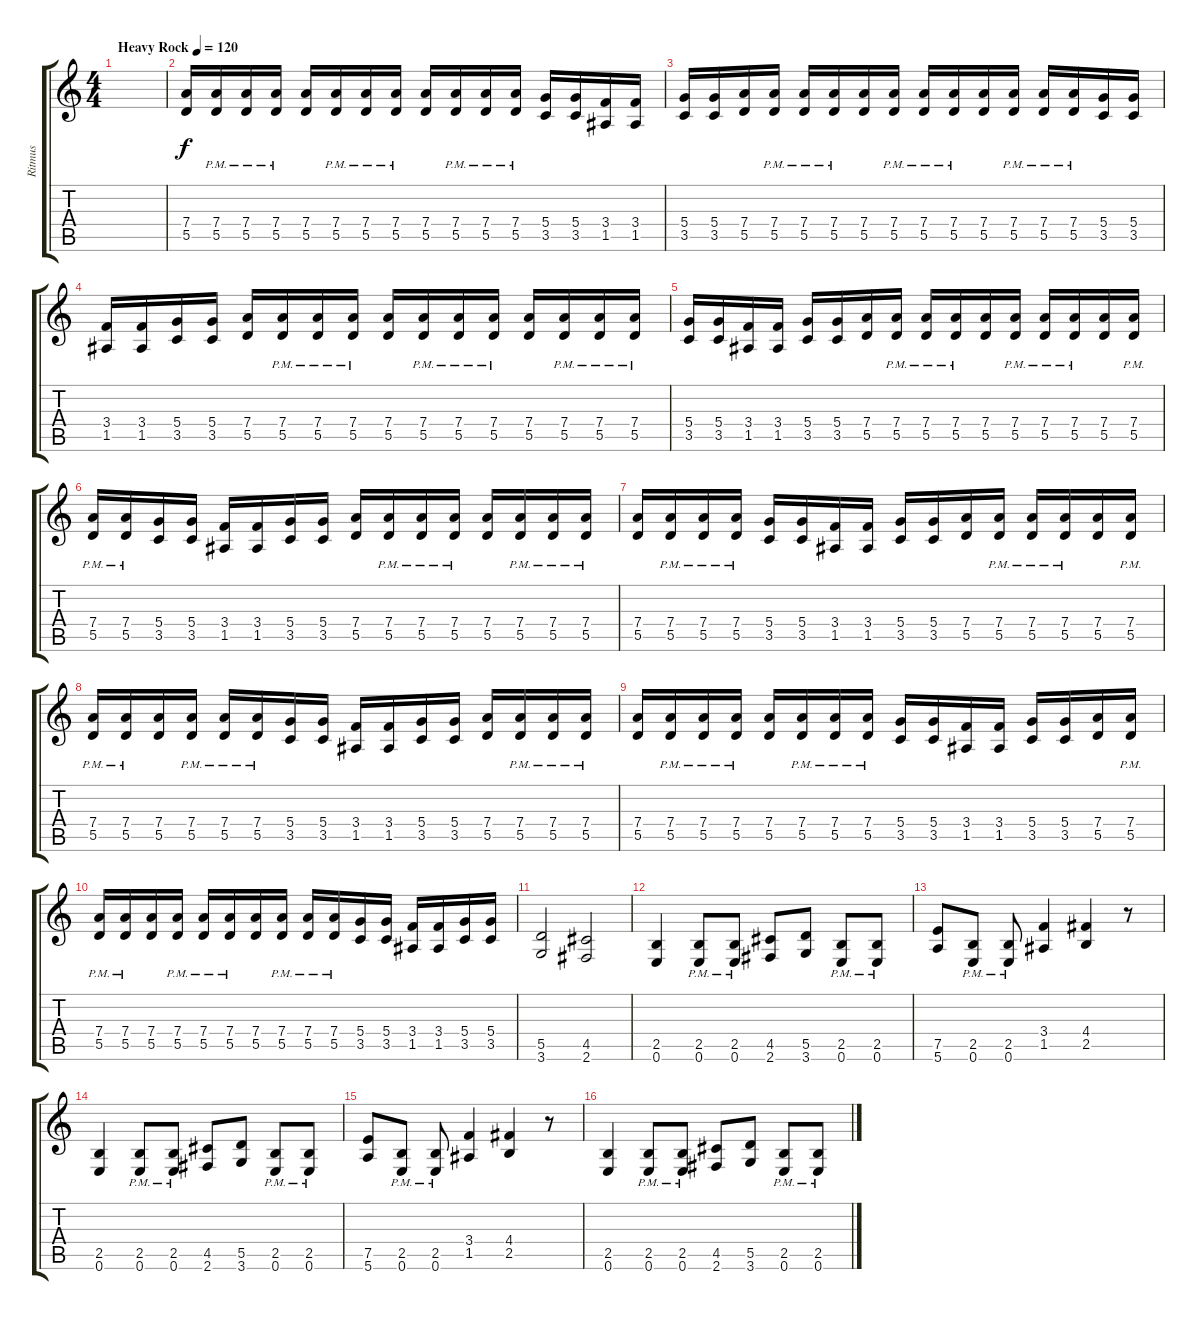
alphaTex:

\track ("Ritmus" "Ritmus") {instrument electricguitarjazz}
\staff {score tabs}
\tuning (E4 B3 G3 D3 A2 E2) {hide}
\ts (4 4)
\tempo (120 "Heavy Rock")
\clef g2
\ks c
|
(7.4 5.5).16 (7.4{pm} 5.5{pm}).16 (7.4{pm} 5.5{pm}).16 (7.4{pm} 5.5{pm}).16 (7.4 5.5).16 (7.4{pm} 5.5{pm}).16 (7.4{pm} 5.5{pm}).16 (7.4{pm} 5.5{pm}).16 (7.4 5.5).16 (7.4{pm} 5.5{pm}).16 (7.4{pm} 5.5{pm}).16 (7.4{pm} 5.5{pm}).16 (5.4 3.5).16 (5.4 3.5).16 (3.4 1.5).16 (3.4 1.5).16 |
(5.4 3.5).16 (5.4 3.5).16 (7.4 5.5).16 (7.4{pm} 5.5{pm}).16 (7.4{pm} 5.5{pm}).16 (7.4{pm} 5.5{pm}).16 (7.4 5.5).16 (7.4{pm} 5.5{pm}).16 (7.4{pm} 5.5{pm}).16 (7.4{pm} 5.5{pm}).16 (7.4 5.5).16 (7.4{pm} 5.5{pm}).16 (7.4{pm} 5.5{pm}).16 (7.4{pm} 5.5{pm}).16 (5.4 3.5).16 (5.4 3.5).16 |
(3.4 1.5).16 (3.4 1.5).16 (5.4 3.5).16 (5.4 3.5).16 (7.4 5.5).16 (7.4{pm} 5.5{pm}).16 (7.4{pm} 5.5{pm}).16 (7.4{pm} 5.5{pm}).16 (7.4 5.5).16 (7.4{pm} 5.5{pm}).16 (7.4{pm} 5.5{pm}).16 (7.4{pm} 5.5{pm}).16 (7.4 5.5).16 (7.4{pm} 5.5{pm}).16 (7.4{pm} 5.5{pm}).16 (7.4{pm} 5.5{pm}).16 |
(5.4 3.5).16 (5.4 3.5).16 (3.4 1.5).16 (3.4 1.5).16 (5.4 3.5).16 (5.4 3.5).16 (7.4 5.5).16 (7.4{pm} 5.5{pm}).16 (7.4{pm} 5.5{pm}).16 (7.4{pm} 5.5{pm}).16 (7.4 5.5).16 (7.4{pm} 5.5{pm}).16 (7.4{pm} 5.5{pm}).16 (7.4{pm} 5.5{pm}).16 (7.4 5.5).16 (7.4{pm} 5.5{pm}).16 |
(7.4{pm} 5.5{pm}).16 (7.4{pm} 5.5{pm}).16 (5.4 3.5).16 (5.4 3.5).16 (3.4 1.5).16 (3.4 1.5).16 (5.4 3.5).16 (5.4 3.5).16 (7.4 5.5).16 (7.4{pm} 5.5{pm}).16 (7.4{pm} 5.5{pm}).16 (7.4{pm} 5.5{pm}).16 (7.4 5.5).16 (7.4{pm} 5.5{pm}).16 (7.4{pm} 5.5{pm}).16 (7.4{pm} 5.5{pm}).16 |
(7.4 5.5).16 (7.4{pm} 5.5{pm}).16 (7.4{pm} 5.5{pm}).16 (7.4{pm} 5.5{pm}).16 (5.4 3.5).16 (5.4 3.5).16 (3.4 1.5).16 (3.4 1.5).16 (5.4 3.5).16 (5.4 3.5).16 (7.4 5.5).16 (7.4{pm} 5.5{pm}).16 (7.4{pm} 5.5{pm}).16 (7.4{pm} 5.5{pm}).16 (7.4 5.5).16 (7.4{pm} 5.5{pm}).16 |
(7.4{pm} 5.5{pm}).16 (7.4{pm} 5.5{pm}).16 (7.4 5.5).16 (7.4{pm} 5.5{pm}).16 (7.4{pm} 5.5{pm}).16 (7.4{pm} 5.5{pm}).16 (5.4 3.5).16 (5.4 3.5).16 (3.4 1.5).16 (3.4 1.5).16 (5.4 3.5).16 (5.4 3.5).16 (7.4 5.5).16 (7.4{pm} 5.5{pm}).16 (7.4{pm} 5.5{pm}).16 (7.4{pm} 5.5{pm}).16 |
(7.4 5.5).16 (7.4{pm} 5.5{pm}).16 (7.4{pm} 5.5{pm}).16 (7.4{pm} 5.5{pm}).16 (7.4 5.5).16 (7.4{pm} 5.5{pm}).16 (7.4{pm} 5.5{pm}).16 (7.4{pm} 5.5{pm}).16 (5.4 3.5).16 (5.4 3.5).16 (3.4 1.5).16 (3.4 1.5).16 (5.4 3.5).16 (5.4 3.5).16 (7.4 5.5).16 (7.4{pm} 5.5{pm}).16 |
(7.4{pm} 5.5{pm}).16 (7.4{pm} 5.5{pm}).16 (7.4 5.5).16 (7.4{pm} 5.5{pm}).16 (7.4{pm} 5.5{pm}).16 (7.4{pm} 5.5{pm}).16 (7.4 5.5).16 (7.4{pm} 5.5{pm}).16 (7.4{pm} 5.5{pm}).16 (7.4{pm} 5.5{pm}).16 (5.4 3.5).16 (5.4 3.5).16 (3.4 1.5).16 (3.4 1.5).16 (5.4 3.5).16 (5.4 3.5).16 |
(5.5 3.6).2 (4.5 2.6).2 |
(2.5 0.6).4 (2.5{pm} 0.6{pm}).8 (2.5{pm} 0.6{pm}).8 (4.5 2.6).8 (5.5 3.6).8 (2.5{pm} 0.6{pm}).8 (2.5{pm} 0.6{pm}).8 |
(7.5 5.6).8 (2.5{pm} 0.6{pm}).8 (2.5{pm} 0.6{pm}).8 (3.4 1.5).4 (4.4 2.5).4 r.8 |
(2.5 0.6).4 (2.5{pm} 0.6{pm}).8 (2.5{pm} 0.6{pm}).8 (4.5 2.6).8 (5.5 3.6).8 (2.5{pm} 0.6{pm}).8 (2.5{pm} 0.6{pm}).8 |
(7.5 5.6).8 (2.5{pm} 0.6{pm}).8 (2.5{pm} 0.6{pm}).8 (3.4 1.5).4 (4.4 2.5).4 r.8 |
(2.5 0.6).4 (2.5{pm} 0.6{pm}).8 (2.5{pm} 0.6{pm}).8 (4.5 2.6).8 (5.5 3.6).8 (2.5{pm} 0.6{pm}).8 (2.5{pm} 0.6{pm}).8
